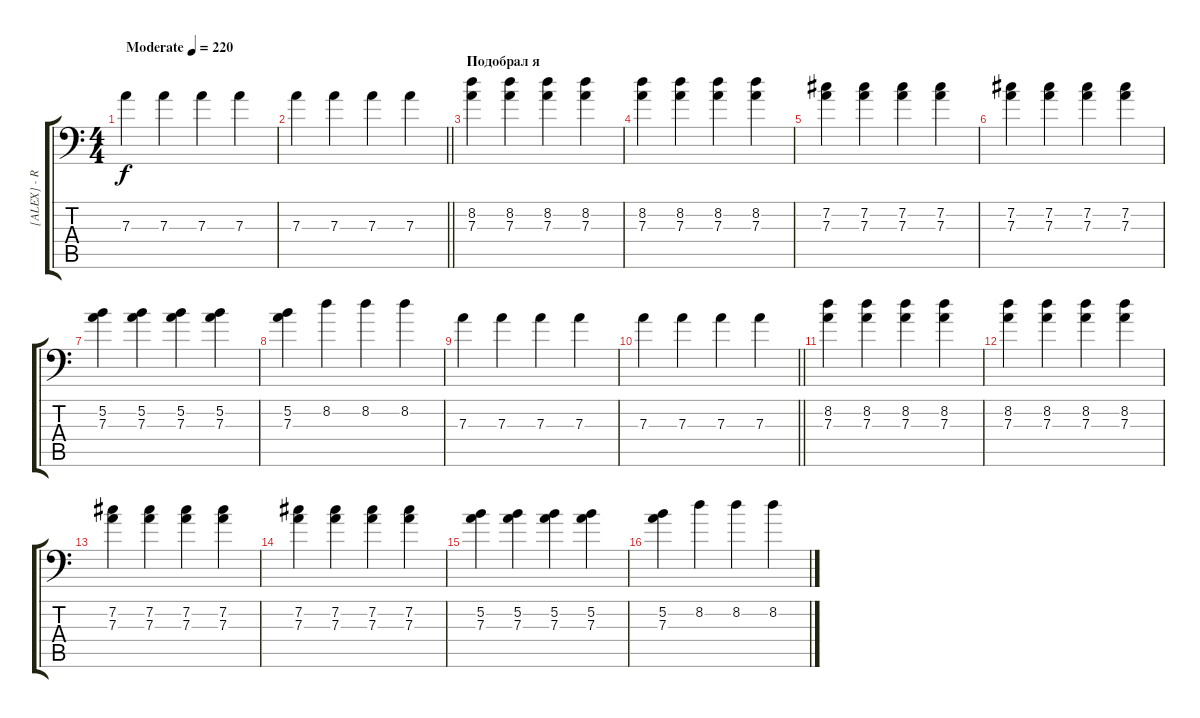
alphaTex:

\track ("[ALEX] - Rhythm" "[ALEX] - R") {instrument distortionguitar}
\staff {score tabs}
\tuning (B3 Gb3 D3 A2 E2 A1) {hide}
\ts (4 4)
\tempo (220 "Moderate")
\clef f4
\ks c
7.3.4{dy f instrument distortionguitar} 7.3.4 7.3.4 7.3.4 |
\barLineRight lightlight
7.3.4 7.3.4 7.3.4 7.3.4 |
\section ("" "Подобрал я")
(8.2 7.3).4 (8.2 7.3).4 (8.2 7.3).4 (8.2 7.3).4 |
(8.2 7.3).4 (8.2 7.3).4 (8.2 7.3).4 (8.2 7.3).4 |
(7.2 7.3).4 (7.2 7.3).4 (7.2 7.3).4 (7.2 7.3).4 |
(7.2 7.3).4 (7.2 7.3).4 (7.2 7.3).4 (7.2 7.3).4 |
(5.2 7.3).4 (5.2 7.3).4 (5.2 7.3).4 (5.2 7.3).4 |
(5.2 7.3).4 8.2.4 8.2.4 8.2.4 |
7.3.4 7.3.4 7.3.4 7.3.4 |
\barLineRight lightlight
7.3.4 7.3.4 7.3.4 7.3.4 |
(8.2 7.3).4 (8.2 7.3).4 (8.2 7.3).4 (8.2 7.3).4 |
(8.2 7.3).4 (8.2 7.3).4 (8.2 7.3).4 (8.2 7.3).4 |
(7.2 7.3).4 (7.2 7.3).4 (7.2 7.3).4 (7.2 7.3).4 |
(7.2 7.3).4 (7.2 7.3).4 (7.2 7.3).4 (7.2 7.3).4 |
(5.2 7.3).4 (5.2 7.3).4 (5.2 7.3).4 (5.2 7.3).4 |
(5.2 7.3).4 8.2.4 8.2.4 8.2.4
